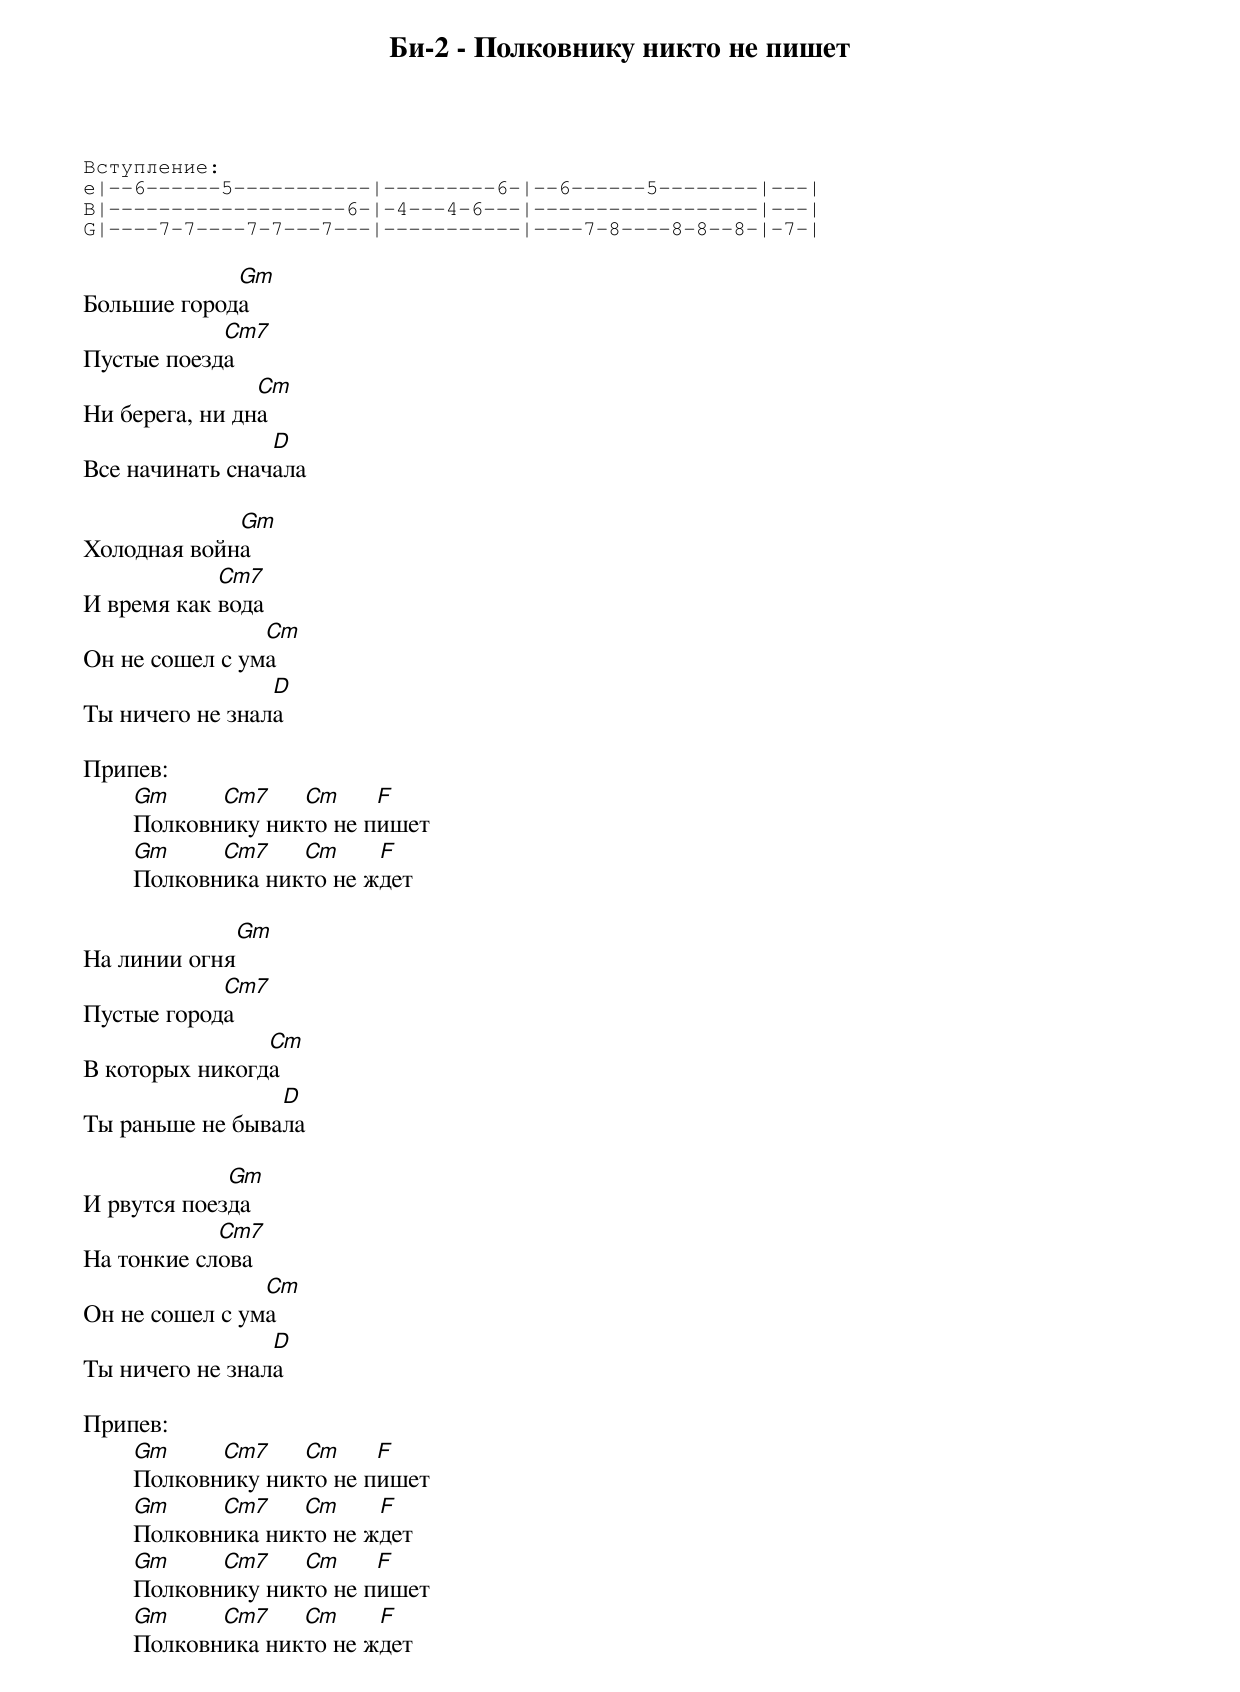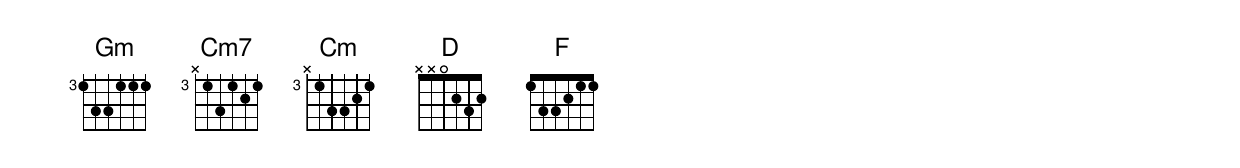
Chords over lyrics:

Би-2 - Полковнику никто не пишет

Вступление:
e|--6------5-----------|---------6-|--6------5--------|---|
B|-------------------6-|-4---4-6---|------------------|---|
G|----7-7----7-7---7---|-----------|----7-8----8-8--8-|-7-|

             Gm
Большие города
            Cm7
Пустые поезда
                Cm
Ни берега, ни дна
                 D
Все начинать сначала

             Gm
Холодная война
            Cm7
И время как вода
                Cm
Он не сошел с ума
                 D
Ты ничего не знала

Припев:
        Gm     Cm7    Cm     F
	Полковнику никто не пишет
        Gm     Cm7    Cm     F
	Полковника никто не ждет

             Gm
На линии огня
            Cm7
Пустые города
                Cm
В которых никогда
                 D
Ты раньше не бывала

             Gm
И рвутся поезда
            Cm7
На тонкие слова
                Cm
Он не сошел с ума
                 D
Ты ничего не знала

Припев:
        Gm     Cm7    Cm     F
	Полковнику никто не пишет
        Gm     Cm7    Cm     F
	Полковника никто не ждет
        Gm     Cm7    Cm     F
	Полковнику никто не пишет
        Gm     Cm7    Cm     F
	Полковника никто не ждет
